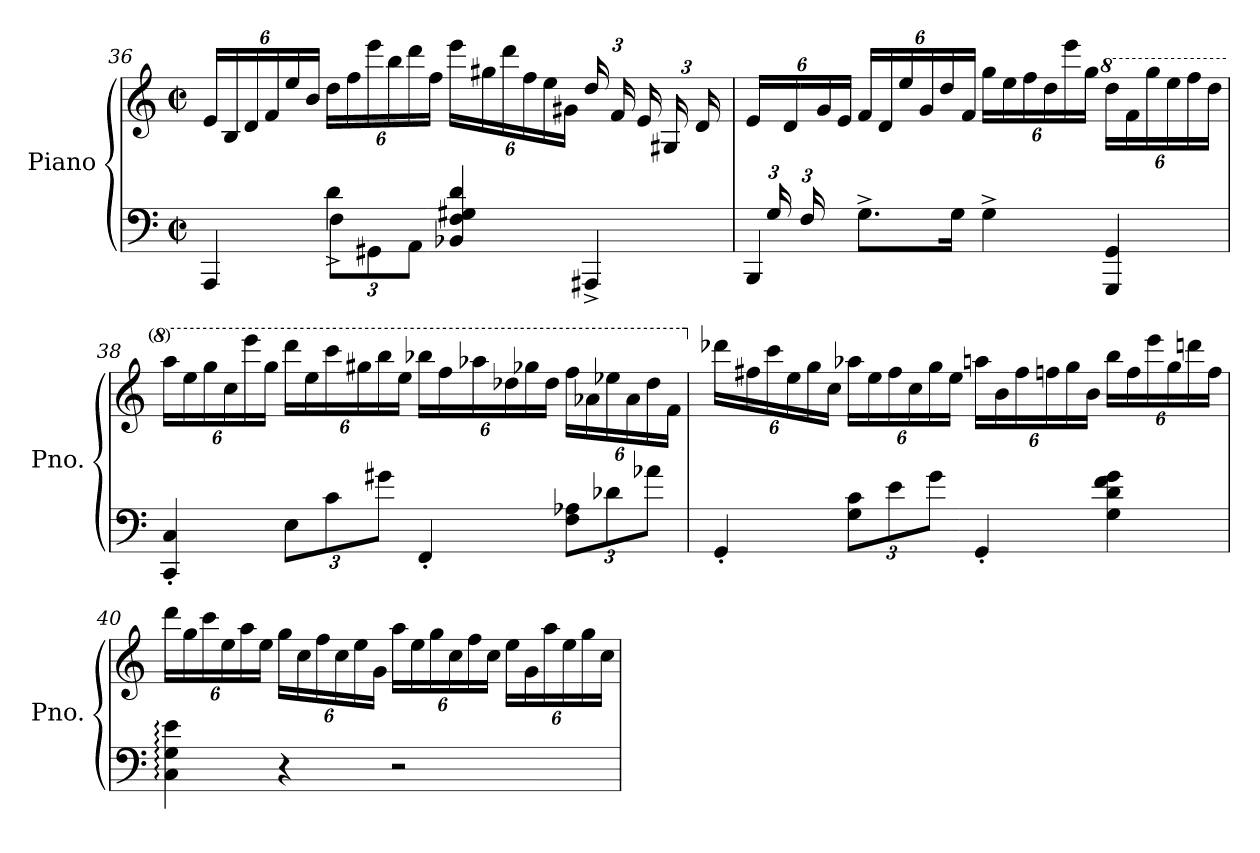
**kern	**kern
*part1	*part1
*staff2	*staff1
*I"Piano	*
*I'Pno.	*
*clefF4	*clefG2
*k[]	*k[]
*M2/2	*M2/2
*met(c|)	*met(c|)
=36	=36
*^	*
*	*^	*
*	*	*	*Xbrackettup
24%23ryy	4AAA/	4ryy	(>24e/LL
.	.	.	24B/
.	.	.	24d/
.	.	.	24f/
.	.	.	24ee/
.	.	.	24b/JJ
*	*	*Xbrackettup	*
.	4d^\	12F\L	24dd\LL
.	.	.	24ff\
.	.	12GG#X\	24eee\
.	.	.	24bb\
.	.	12AA\J	24ddd\
.	.	.	24ff\JJ
.	4BB-X/ 4F/ 4G#X/ 4d/	2ryy	24eee\LL
.	.	.	24gg#X\
.	.	.	24ddd\
.	.	.	24ff\
.	.	.	24ee\
.	.	.	24g#X\JJ
.	4AAA#X^/	.	24dd/LL
.	.	.	24f/
.	.	.	24e/
.	.	.	24G#X/
.	.	.	24d/
24F/JJ)	.	.	24ryy
*	*v	*v	*
!!LO:LB:g=z
=37	=37	=37
24ryy	4BBB/	24e/LL
24G/	.	24ryy
24ryy	.	24d/
24F/	.	24ryy
6%5ryy	.	24g/
.	.	24e/JJ
.	8.G^\L	24f/LL
.	.	24d/
.	.	24ee/
.	.	24g/
.	.	24dd/
.	16G\Jk	.
.	.	24f/JJ
.	4G^\	24gg\LL
.	.	24ee\
.	.	24ff\
.	.	24dd\
.	.	24eee\
.	.	24gg\JJ
*	*	*8va
.	4GGG/ 4GG/	24ddd\LL
.	.	24ff\
.	.	24ggg\
.	.	24eee\
.	.	24fff\
.	.	24ddd\JJ
*v	*v	*
=38	=38
4CC/' 4C/'	24aaa\LL
.	24eee\
.	24ggg\
.	24ccc\
.	24eeee\
.	24ggg\JJ
12E\L	24dddd\LL
.	24eee\
12c\	24cccc\
.	24ggg#X\
12g#X\J	24bbb\
.	24eee\JJ
4FF'/	24bbb-X\LL
.	24fff\
.	24aaa-X\
.	24ddd-X\
.	24ggg-X\
.	24ddd-\JJ
12F\ 12A-X\L	24fff\LL
.	24aa-X\
12d-X\	24eee-X\
.	24aa-\
12a-X\J	24ddd-\
.	24ff\JJ
!!LO:LB:g=z
=39	=39
*	*X8va
4GG'/	24ddd-X\LL
.	24ff#X\
.	24ccc\
.	24ee\
.	24gg\
.	24cc\JJ
12G\ 12c\L	24aa-X\LL
.	24ee\
12e\	24ff#\
.	24cc\
12g\J	24gg\
.	24ee\JJ
4GG'/	24aan\LL
.	24b\
.	24ff#\
.	24ffn\
.	24gg\
.	24b\JJ
4G\ 4d\ 4f\ 4g\	24bb\LL
.	24ff\
.	24eee\
.	24gg\
.	24dddn\
.	24ff\JJ
=40	=40
4C\: 4G\: 4e\:	24ddd\LL
.	24gg\
.	24ccc\
.	24ee\
.	24aa\
.	24ee\JJ
4r	24gg\LL
.	24cc\
.	24ff\
.	24cc\
.	24ee\
.	24g\JJ
2r	24aa\LL
.	24ee\
.	24gg\
.	24cc\
.	24ff\
.	24cc\JJ
.	24ee\LL
.	24g\
.	24aa\
.	24ee\
.	24gg\
.	24cc\JJ
=	=
*-	*-
